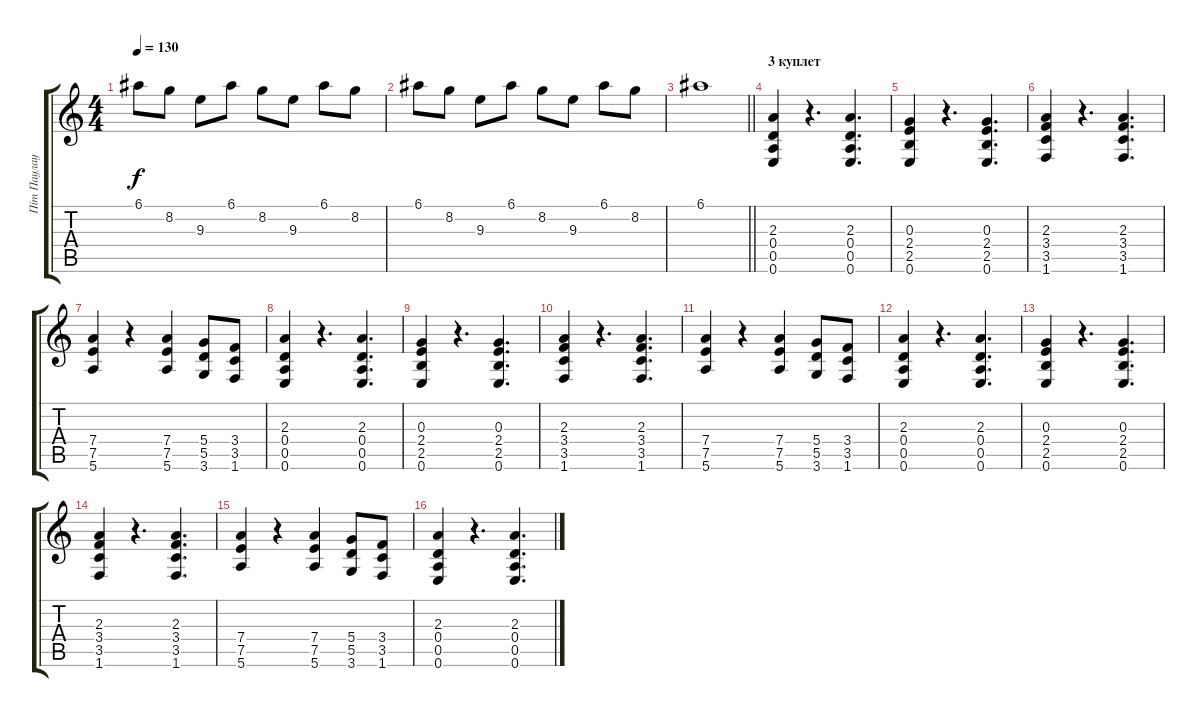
\track ("Пiт Паулау" "Пiт Паулау") {instrument distortionguitar}
\staff {score tabs}
\tuning (E4 B3 G3 D3 A2 E2) {hide}
\ts (4 4)
\tempo 130
\clef g2
\ks c
6.1.8{dy f} 8.2.8 9.3.8 6.1.8 8.2.8 9.3.8 6.1.8 8.2.8 |
6.1.8 8.2.8 9.3.8 6.1.8 8.2.8 9.3.8 6.1.8 8.2.8 |
\barLineRight lightlight
6.1.1 |
\section ("" "3 куплет")
(2.3 0.4 0.5 0.6).4 r.4{d} (2.3 0.4 0.5 0.6).4{d} |
(0.3 2.4 2.5 0.6).4 r.4{d} (0.3 2.4 2.5 0.6).4{d} |
(2.3 3.4 3.5 1.6).4 r.4{d} (2.3 3.4 3.5 1.6).4{d} |
(7.4 7.5 5.6).4 r.4 (7.4 7.5 5.6).4 (5.4 5.5 3.6).8 (3.4 3.5 1.6).8 |
(2.3 0.4 0.5 0.6).4 r.4{d} (2.3 0.4 0.5 0.6).4{d} |
(0.3 2.4 2.5 0.6).4 r.4{d} (0.3 2.4 2.5 0.6).4{d} |
(2.3 3.4 3.5 1.6).4 r.4{d} (2.3 3.4 3.5 1.6).4{d} |
(7.4 7.5 5.6).4 r.4 (7.4 7.5 5.6).4 (5.4 5.5 3.6).8 (3.4 3.5 1.6).8 |
(2.3 0.4 0.5 0.6).4 r.4{d} (2.3 0.4 0.5 0.6).4{d} |
(0.3 2.4 2.5 0.6).4 r.4{d} (0.3 2.4 2.5 0.6).4{d} |
(2.3 3.4 3.5 1.6).4 r.4{d} (2.3 3.4 3.5 1.6).4{d} |
(7.4 7.5 5.6).4 r.4 (7.4 7.5 5.6).4 (5.4 5.5 3.6).8 (3.4 3.5 1.6).8 |
(2.3 0.4 0.5 0.6).4 r.4{d} (2.3 0.4 0.5 0.6).4{d}
